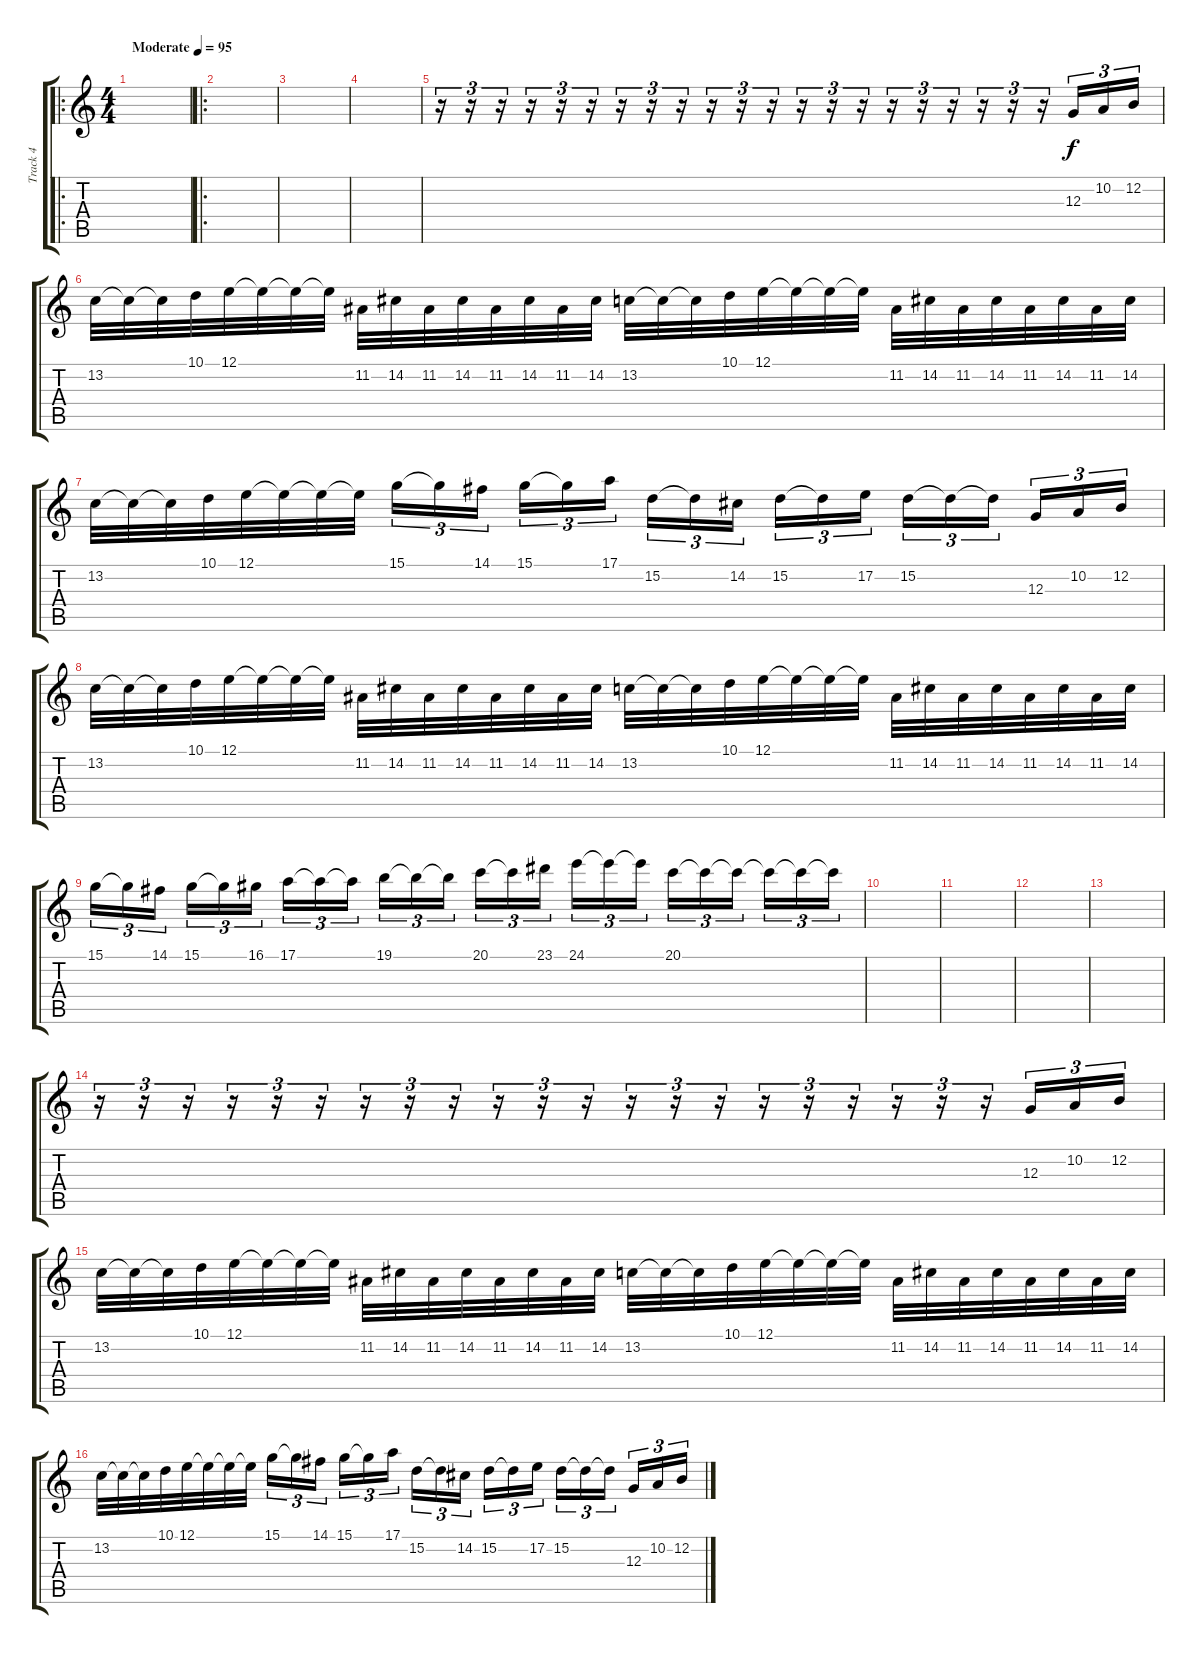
\track ("Track 4" "Track 4") {instrument vibraphone}
\staff {score tabs}
\tuning (E4 B3 G3 D3 A2 E2) {hide}
\ro
\ts (4 4)
\tempo (95 "Moderate")
\clef g2
\ks c
|
\ro
|
|
|
r.16{tu (3 2)} r.16{tu (3 2)} r.16{tu (3 2)} r.16{tu (3 2)} r.16{tu (3 2)} r.16{tu (3 2)} r.16{tu (3 2)} r.16{tu (3 2)} r.16{tu (3 2)} r.16{tu (3 2)} r.16{tu (3 2)} r.16{tu (3 2)} r.16{tu (3 2)} r.16{tu (3 2)} r.16{tu (3 2)} r.16{tu (3 2)} r.16{tu (3 2)} r.16{tu (3 2)} r.16{tu (3 2)} r.16{tu (3 2)} r.16{tu (3 2)} 12.3.16{tu (3 2)} 10.2.16{tu (3 2)} 12.2.16{tu (3 2)} |
13.2.32 13.2{t}.32 13.2{t}.32 10.1.32 12.1.32 12.1{t}.32 12.1{t}.32 12.1{t}.32 11.2.32 14.2.32 11.2.32 14.2.32 11.2.32 14.2.32 11.2.32 14.2.32 13.2.32 13.2{t}.32 13.2{t}.32 10.1.32 12.1.32 12.1{t}.32 12.1{t}.32 12.1{t}.32 11.2.32 14.2.32 11.2.32 14.2.32 11.2.32 14.2.32 11.2.32 14.2.32 |
13.2.32 13.2{t}.32 13.2{t}.32 10.1.32 12.1.32 12.1{t}.32 12.1{t}.32 12.1{t}.32 15.1.16{tu (3 2)} 15.1{t}.16{tu (3 2)} 14.1.16{tu (3 2) beam splitsecondary} 15.1.16{tu (3 2)} 15.1{t}.16{tu (3 2)} 17.1.16{tu (3 2)} 15.2.16{tu (3 2)} 15.2{t}.16{tu (3 2)} 14.2.16{tu (3 2) beam splitsecondary} 15.2.16{tu (3 2)} 15.2{t}.16{tu (3 2)} 17.2.16{tu (3 2)} 15.2.16{tu (3 2)} 15.2{t}.16{tu (3 2)} 15.2{t}.16{tu (3 2) beam splitsecondary} 12.3.16{tu (3 2)} 10.2.16{tu (3 2)} 12.2.16{tu (3 2)} |
13.2.32 13.2{t}.32 13.2{t}.32 10.1.32 12.1.32 12.1{t}.32 12.1{t}.32 12.1{t}.32 11.2.32 14.2.32 11.2.32 14.2.32 11.2.32 14.2.32 11.2.32 14.2.32 13.2.32 13.2{t}.32 13.2{t}.32 10.1.32 12.1.32 12.1{t}.32 12.1{t}.32 12.1{t}.32 11.2.32 14.2.32 11.2.32 14.2.32 11.2.32 14.2.32 11.2.32 14.2.32 |
15.1.16{tu (3 2)} 15.1{t}.16{tu (3 2)} 14.1.16{tu (3 2) beam splitsecondary} 15.1.16{tu (3 2)} 15.1{t}.16{tu (3 2)} 16.1.16{tu (3 2)} 17.1.16{tu (3 2)} 17.1{t}.16{tu (3 2)} 17.1{t}.16{tu (3 2) beam splitsecondary} 19.1.16{tu (3 2)} 19.1{t}.16{tu (3 2)} 19.1{t}.16{tu (3 2)} 20.1.16{tu (3 2)} 20.1{t}.16{tu (3 2)} 23.1.16{tu (3 2) beam splitsecondary} 24.1.16{tu (3 2)} 24.1{t}.16{tu (3 2)} 24.1{t}.16{tu (3 2)} 20.1.16{tu (3 2)} 20.1{t}.16{tu (3 2)} 20.1{t}.16{tu (3 2) beam splitsecondary} 20.1{t}.16{tu (3 2)} 20.1{t}.16{tu (3 2)} 20.1{t}.16{tu (3 2)} |
|
|
|
|
r.16{tu (3 2)} r.16{tu (3 2)} r.16{tu (3 2)} r.16{tu (3 2)} r.16{tu (3 2)} r.16{tu (3 2)} r.16{tu (3 2)} r.16{tu (3 2)} r.16{tu (3 2)} r.16{tu (3 2)} r.16{tu (3 2)} r.16{tu (3 2)} r.16{tu (3 2)} r.16{tu (3 2)} r.16{tu (3 2)} r.16{tu (3 2)} r.16{tu (3 2)} r.16{tu (3 2)} r.16{tu (3 2)} r.16{tu (3 2)} r.16{tu (3 2)} 12.3.16{tu (3 2)} 10.2.16{tu (3 2)} 12.2.16{tu (3 2)} |
13.2.32 13.2{t}.32 13.2{t}.32 10.1.32 12.1.32 12.1{t}.32 12.1{t}.32 12.1{t}.32 11.2.32 14.2.32 11.2.32 14.2.32 11.2.32 14.2.32 11.2.32 14.2.32 13.2.32 13.2{t}.32 13.2{t}.32 10.1.32 12.1.32 12.1{t}.32 12.1{t}.32 12.1{t}.32 11.2.32 14.2.32 11.2.32 14.2.32 11.2.32 14.2.32 11.2.32 14.2.32 |
13.2.32 13.2{t}.32 13.2{t}.32 10.1.32 12.1.32 12.1{t}.32 12.1{t}.32 12.1{t}.32 15.1.16{tu (3 2)} 15.1{t}.16{tu (3 2)} 14.1.16{tu (3 2) beam splitsecondary} 15.1.16{tu (3 2)} 15.1{t}.16{tu (3 2)} 17.1.16{tu (3 2)} 15.2.16{tu (3 2)} 15.2{t}.16{tu (3 2)} 14.2.16{tu (3 2) beam splitsecondary} 15.2.16{tu (3 2)} 15.2{t}.16{tu (3 2)} 17.2.16{tu (3 2)} 15.2.16{tu (3 2)} 15.2{t}.16{tu (3 2)} 15.2{t}.16{tu (3 2) beam splitsecondary} 12.3.16{tu (3 2)} 10.2.16{tu (3 2)} 12.2.16{tu (3 2)}
